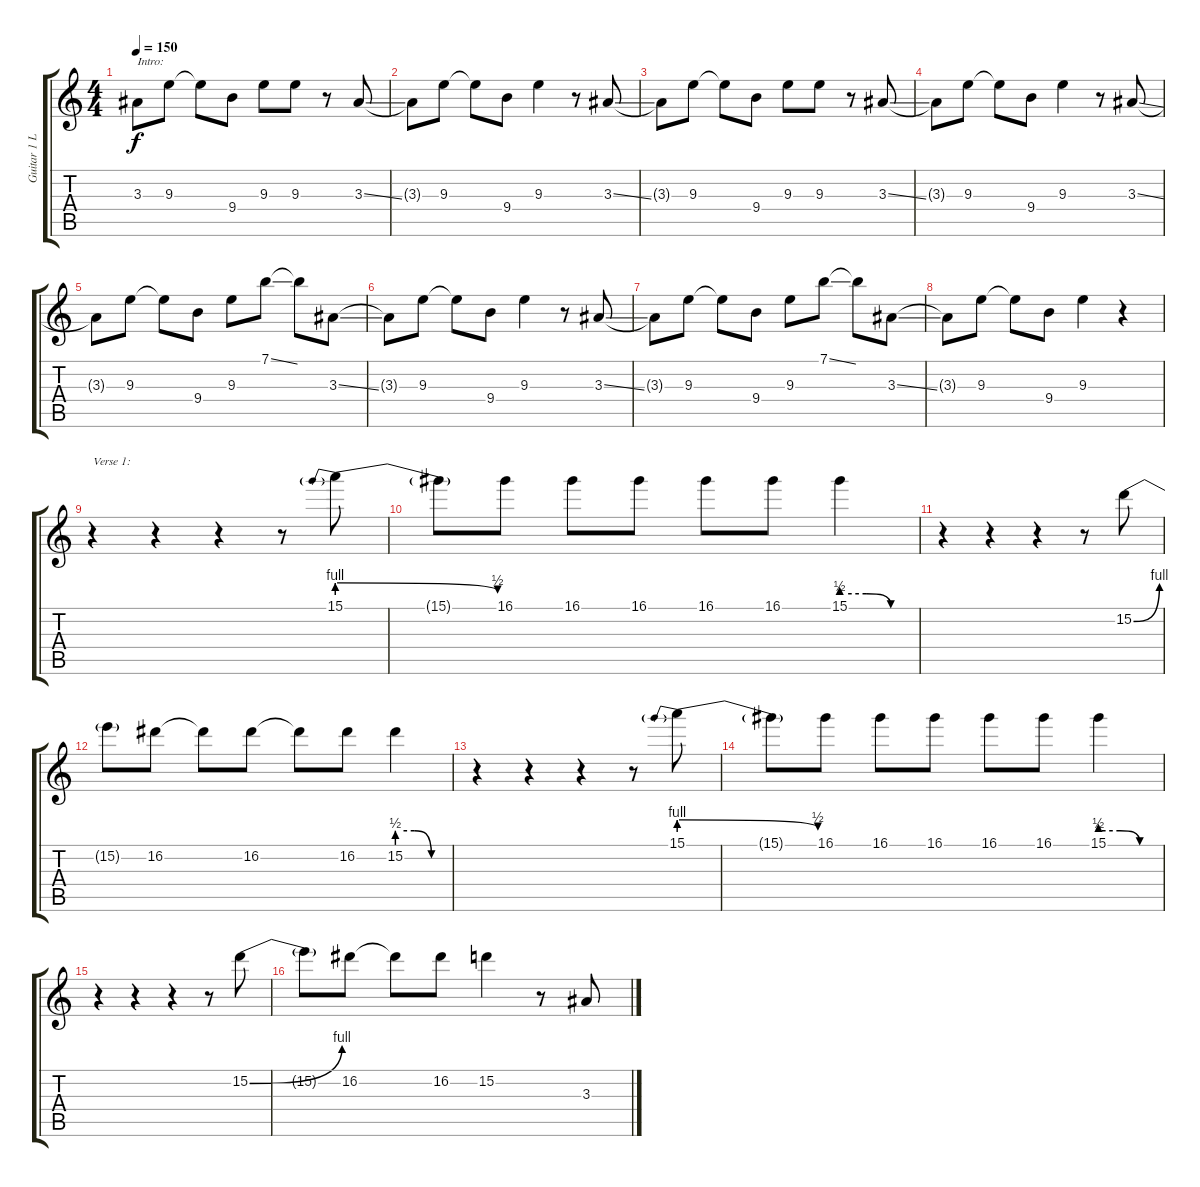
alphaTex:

\track ("Guitar 1 Lead" "Guitar 1 L") {instrument acousticguitarsteel}
\staff {score tabs}
\tuning (E4 B3 G3 D3 A2 E2) {hide}
\ts (4 4)
\tempo 150
\clef g2
\ks c
3.3{t}.8{txt "Intro:" dy f} 9.3.8 9.3{t}.8 9.4.8 9.3.8 9.3.8 r.8 3.3{ss}.8 |
3.3{t}.8 9.3.8 9.3{t}.8 9.4.8 9.3.4 r.8 3.3{ss}.8 |
3.3{t}.8 9.3.8 9.3{t}.8 9.4.8 9.3.8 9.3.8 r.8 3.3{ss}.8 |
3.3{t}.8 9.3.8 9.3{t}.8 9.4.8 9.3.4 r.8 3.3{ss}.8 |
3.3{t}.8 9.3.8 9.3{t}.8 9.4.8 9.3.8 7.1{ss}.8 7.1{t}.8 3.3{ss}.8 |
3.3{t}.8 9.3.8 9.3{t}.8 9.4.8 9.3.4 r.8 3.3{ss}.8 |
3.3{t}.8 9.3.8 9.3{t}.8 9.4.8 9.3.8 7.1{ss}.8 7.1{t}.8 3.3{ss}.8 |
3.3{t}.8 9.3.8 9.3{t}.8 9.4.8 9.3.4 r.4 |
r.4{txt "Verse 1:"} r.4 r.4 r.8 15.1{be (prebendrelease 0 4 60 2)}.8 |
15.1{t}.8 16.1.8 16.1.8 16.1.8 16.1.8 16.1.8 15.1{be (custom 0 2 20 2 40 0 60 0)}.4 |
r.4 r.4 r.4 r.8 15.2{be (bend 0 0 60 4)}.8 |
15.2{t}.8 16.2.8 16.2{t}.8 16.2.8 16.2{t}.8 16.2.8 15.2{be (custom 0 2 20 2 40 0 60 0)}.4 |
r.4 r.4 r.4 r.8 15.1{be (prebendrelease 0 4 60 2)}.8 |
15.1{t}.8 16.1.8 16.1.8 16.1.8 16.1.8 16.1.8 15.1{be (custom 0 2 20 2 40 0 60 0)}.4 |
r.4 r.4 r.4 r.8 15.2{be (bend 0 0 60 4)}.8 |
15.2{t}.8 16.2.8 16.2{t}.8 16.2.8 15.2.4 r.8 3.3{ss}.8
